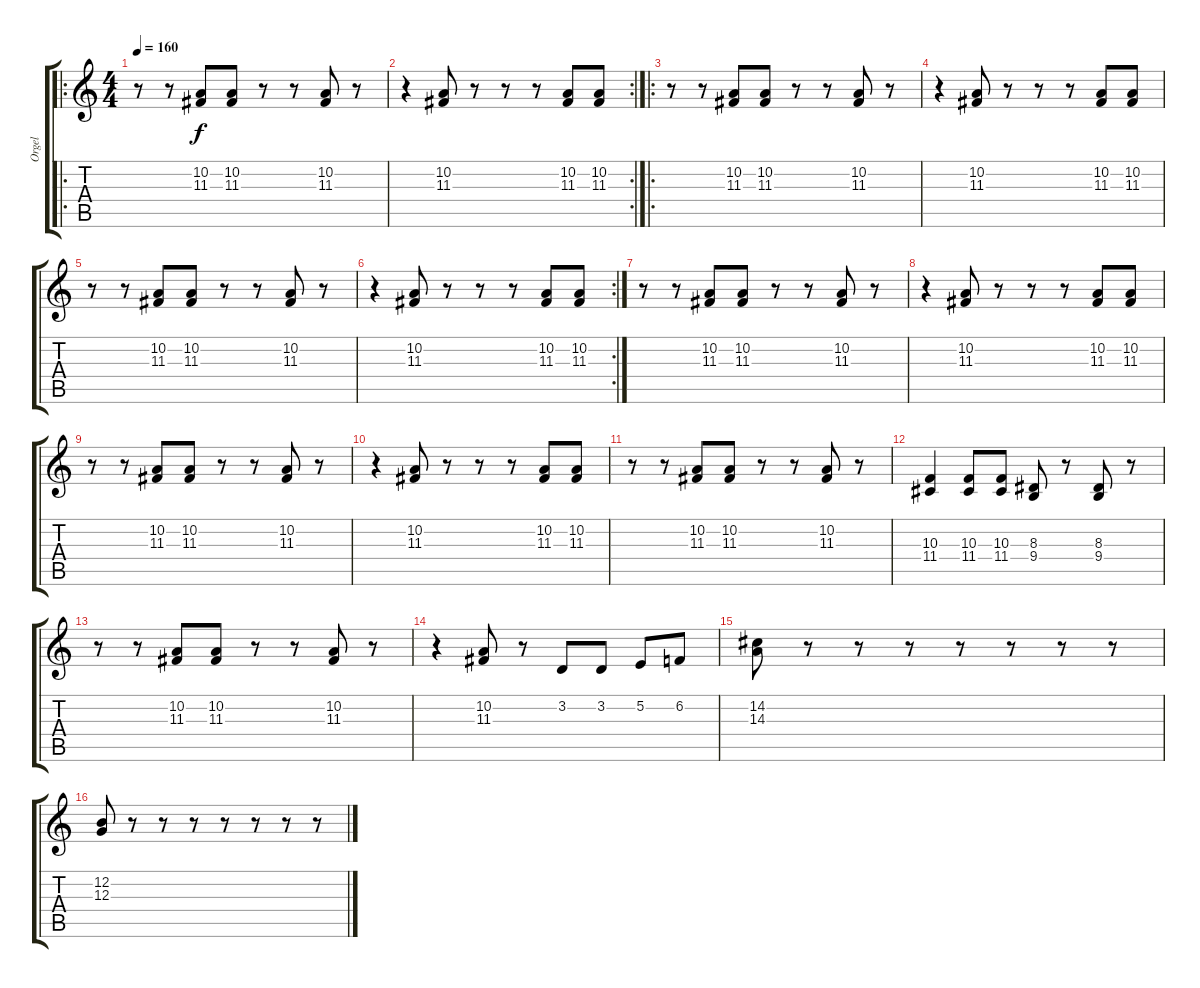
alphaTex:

\track ("Orgel" "Orgel") {instrument reedorgan}
\staff {score tabs}
\tuning (E4 B3 G3 D3 A2 E2) {hide}
\ro
\ts (4 4)
\tempo 160
\clef g2
\ks c
r.8{dy f} r.8 (10.2 11.3).8 (10.2 11.3).8 r.8 r.8 (10.2 11.3).8 r.8 |
\rc 2
r.4 (10.2 11.3).8 r.8 r.8 r.8 (10.2 11.3).8 (10.2 11.3).8 |
\ro
r.8 r.8 (10.2 11.3).8 (10.2 11.3).8 r.8 r.8 (10.2 11.3).8 r.8 |
r.4 (10.2 11.3).8 r.8 r.8 r.8 (10.2 11.3).8 (10.2 11.3).8 |
r.8 r.8 (10.2 11.3).8 (10.2 11.3).8 r.8 r.8 (10.2 11.3).8 r.8 |
\rc 2
r.4 (10.2 11.3).8 r.8 r.8 r.8 (10.2 11.3).8 (10.2 11.3).8 |
r.8 r.8 (10.2 11.3).8 (10.2 11.3).8 r.8 r.8 (10.2 11.3).8 r.8 |
r.4 (10.2 11.3).8 r.8 r.8 r.8 (10.2 11.3).8 (10.2 11.3).8 |
r.8 r.8 (10.2 11.3).8 (10.2 11.3).8 r.8 r.8 (10.2 11.3).8 r.8 |
r.4 (10.2 11.3).8 r.8 r.8 r.8 (10.2 11.3).8 (10.2 11.3).8 |
r.8 r.8 (10.2 11.3).8 (10.2 11.3).8 r.8 r.8 (10.2 11.3).8 r.8 |
(10.3 11.4).4 (10.3 11.4).8 (10.3 11.4).8 (8.3 9.4).8 r.8 (8.3 9.4).8 r.8 |
r.8 r.8 (10.2 11.3).8 (10.2 11.3).8 r.8 r.8 (10.2 11.3).8 r.8 |
r.4 (10.2 11.3).8 r.8 3.2.8 3.2.8 5.2.8 6.2.8 |
(14.2 14.3).8 r.8 r.8 r.8 r.8 r.8 r.8 r.8 |
(12.2 12.3).8 r.8 r.8 r.8 r.8 r.8 r.8 r.8
